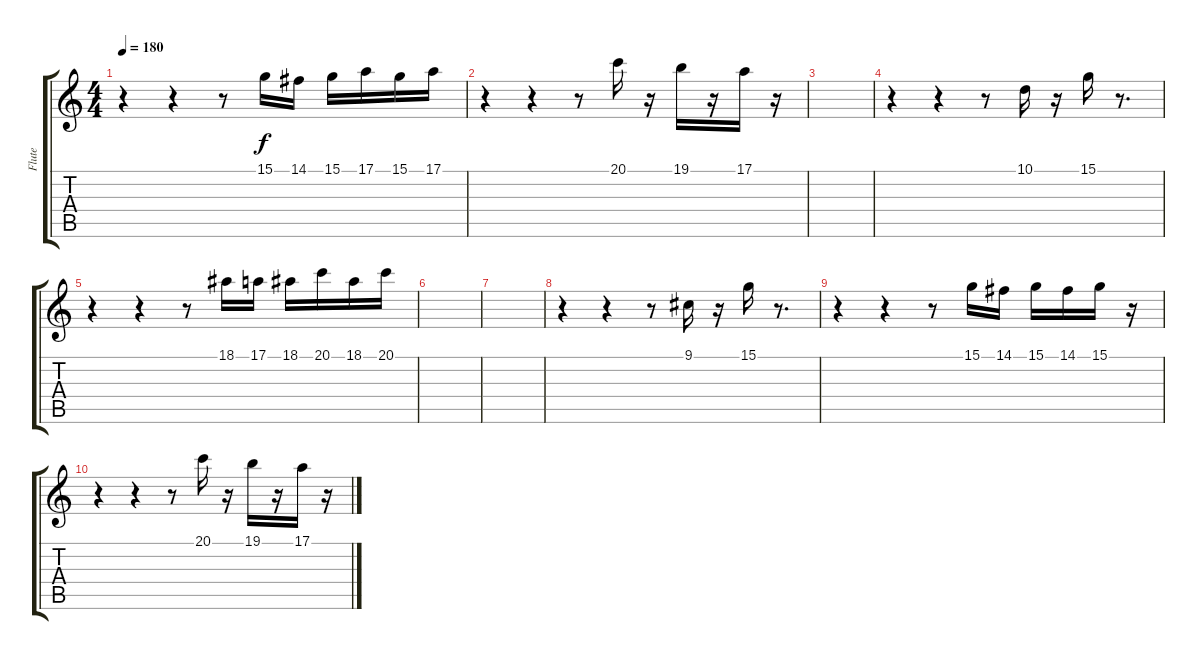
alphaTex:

\track ("Flute" "Flute") {instrument flute}
\staff {score tabs}
\tuning (E4 B3 G3 D3 A2 E2) {hide}
\ts (4 4)
\tempo 180
\clef g2
\ks c
r.4{dy f} r.4 r.8 15.1.16 14.1.16 15.1.16 17.1.16 15.1.16 17.1.16 |
r.4 r.4 r.8 20.1.16 r.16 19.1.16 r.16 17.1.16 r.16 |
|
r.4 r.4 r.8 10.1.16 r.16 15.1.16 r.8{d} |
r.4 r.4 r.8 18.1.16 17.1.16 18.1.16 20.1.16 18.1.16 20.1.16 |
|
|
r.4 r.4 r.8 9.1.16 r.16 15.1.16 r.8{d} |
r.4 r.4 r.8 15.1.16 14.1.16 15.1.16 14.1.16 15.1.16 r.16 |
r.4 r.4 r.8 20.1.16 r.16 19.1.16 r.16 17.1.16 r.16
